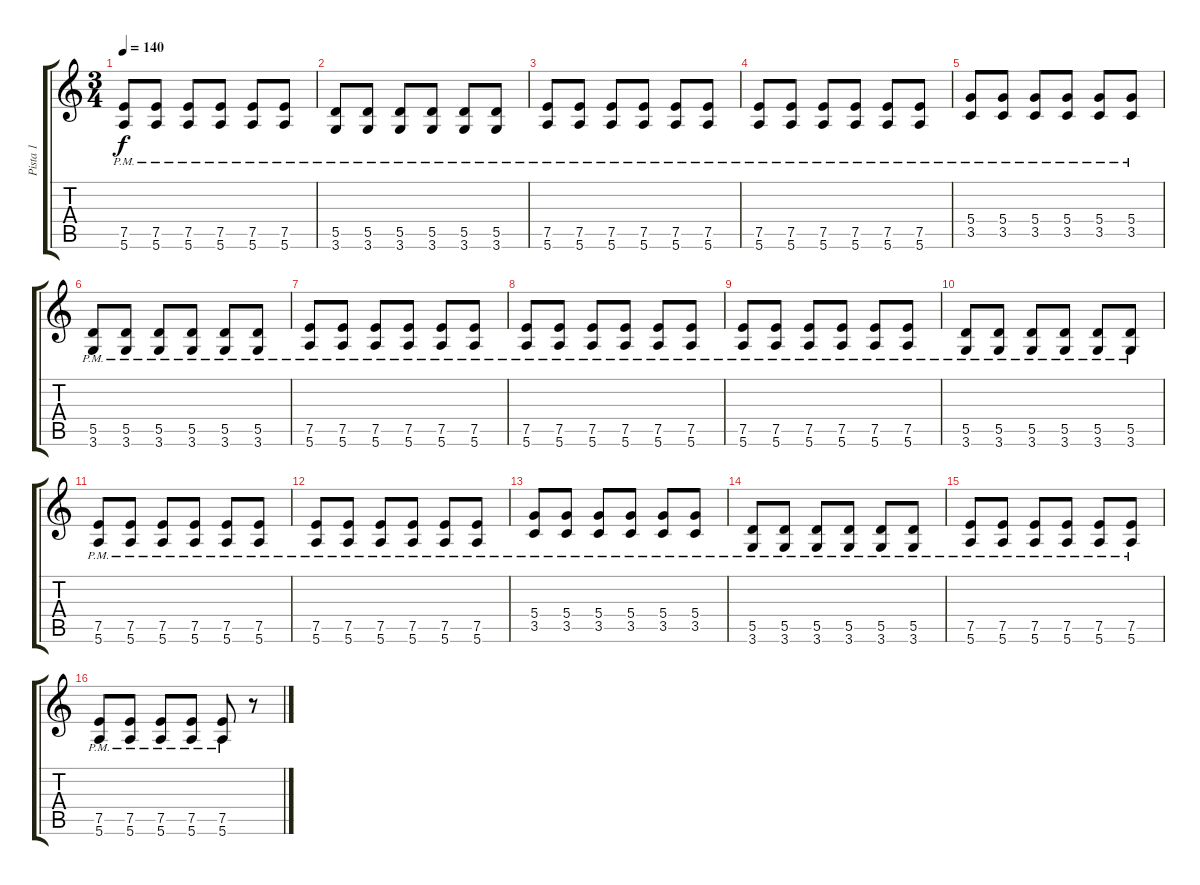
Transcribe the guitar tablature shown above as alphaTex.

\track ("Pista 1" "Pista 1") {instrument distortionguitar}
\staff {score tabs}
\tuning (E4 B3 G3 D3 A2 E2) {hide}
\ts (3 4)
\tempo 140
\clef g2
\ks c
(7.5{pm} 5.6{pm}).8{dy f} (7.5{pm} 5.6{pm}).8 (7.5{pm} 5.6{pm}).8 (7.5{pm} 5.6{pm}).8 (7.5{pm} 5.6{pm}).8 (7.5{pm} 5.6{pm}).8 |
(5.5{pm} 3.6{pm}).8 (5.5{pm} 3.6{pm}).8 (5.5{pm} 3.6{pm}).8 (5.5{pm} 3.6{pm}).8 (5.5{pm} 3.6{pm}).8 (5.5{pm} 3.6{pm}).8 |
(7.5{pm} 5.6{pm}).8 (7.5{pm} 5.6{pm}).8 (7.5{pm} 5.6{pm}).8 (7.5{pm} 5.6{pm}).8 (7.5{pm} 5.6{pm}).8 (7.5{pm} 5.6{pm}).8 |
(7.5{pm} 5.6{pm}).8 (7.5{pm} 5.6{pm}).8 (7.5{pm} 5.6{pm}).8 (7.5{pm} 5.6{pm}).8 (7.5{pm} 5.6{pm}).8 (7.5{pm} 5.6{pm}).8 |
(5.4{pm} 3.5{pm}).8 (5.4{pm} 3.5{pm}).8 (5.4{pm} 3.5{pm}).8 (5.4{pm} 3.5{pm}).8 (5.4{pm} 3.5{pm}).8 (5.4{pm} 3.5{pm}).8 |
(5.5{pm} 3.6{pm}).8 (5.5{pm} 3.6{pm}).8 (5.5{pm} 3.6{pm}).8 (5.5{pm} 3.6{pm}).8 (5.5{pm} 3.6{pm}).8 (5.5{pm} 3.6{pm}).8 |
(7.5{pm} 5.6{pm}).8 (7.5{pm} 5.6{pm}).8 (7.5{pm} 5.6{pm}).8 (7.5{pm} 5.6{pm}).8 (7.5{pm} 5.6{pm}).8 (7.5{pm} 5.6{pm}).8 |
(7.5{pm} 5.6{pm}).8 (7.5{pm} 5.6{pm}).8 (7.5{pm} 5.6{pm}).8 (7.5{pm} 5.6{pm}).8 (7.5{pm} 5.6{pm}).8 (7.5{pm} 5.6{pm}).8 |
(7.5{pm} 5.6{pm}).8 (7.5{pm} 5.6{pm}).8 (7.5{pm} 5.6{pm}).8 (7.5{pm} 5.6{pm}).8 (7.5{pm} 5.6{pm}).8 (7.5{pm} 5.6{pm}).8 |
(5.5{pm} 3.6{pm}).8 (5.5{pm} 3.6{pm}).8 (5.5{pm} 3.6{pm}).8 (5.5{pm} 3.6{pm}).8 (5.5{pm} 3.6{pm}).8 (5.5{pm} 3.6{pm}).8 |
(7.5{pm} 5.6{pm}).8 (7.5{pm} 5.6{pm}).8 (7.5{pm} 5.6{pm}).8 (7.5{pm} 5.6{pm}).8 (7.5{pm} 5.6{pm}).8 (7.5{pm} 5.6{pm}).8 |
(7.5{pm} 5.6{pm}).8 (7.5{pm} 5.6{pm}).8 (7.5{pm} 5.6{pm}).8 (7.5{pm} 5.6{pm}).8 (7.5{pm} 5.6{pm}).8 (7.5{pm} 5.6{pm}).8 |
(5.4{pm} 3.5{pm}).8 (5.4{pm} 3.5{pm}).8 (5.4{pm} 3.5{pm}).8 (5.4{pm} 3.5{pm}).8 (5.4{pm} 3.5{pm}).8 (5.4{pm} 3.5{pm}).8 |
(5.5{pm} 3.6{pm}).8 (5.5{pm} 3.6{pm}).8 (5.5{pm} 3.6{pm}).8 (5.5{pm} 3.6{pm}).8 (5.5{pm} 3.6{pm}).8 (5.5{pm} 3.6{pm}).8 |
(7.5{pm} 5.6{pm}).8 (7.5{pm} 5.6{pm}).8 (7.5{pm} 5.6{pm}).8 (7.5{pm} 5.6{pm}).8 (7.5{pm} 5.6{pm}).8 (7.5{pm} 5.6{pm}).8 |
(7.5{pm} 5.6{pm}).8 (7.5{pm} 5.6{pm}).8 (7.5{pm} 5.6{pm}).8 (7.5{pm} 5.6{pm}).8 (7.5{pm} 5.6{pm}).8 r.8
